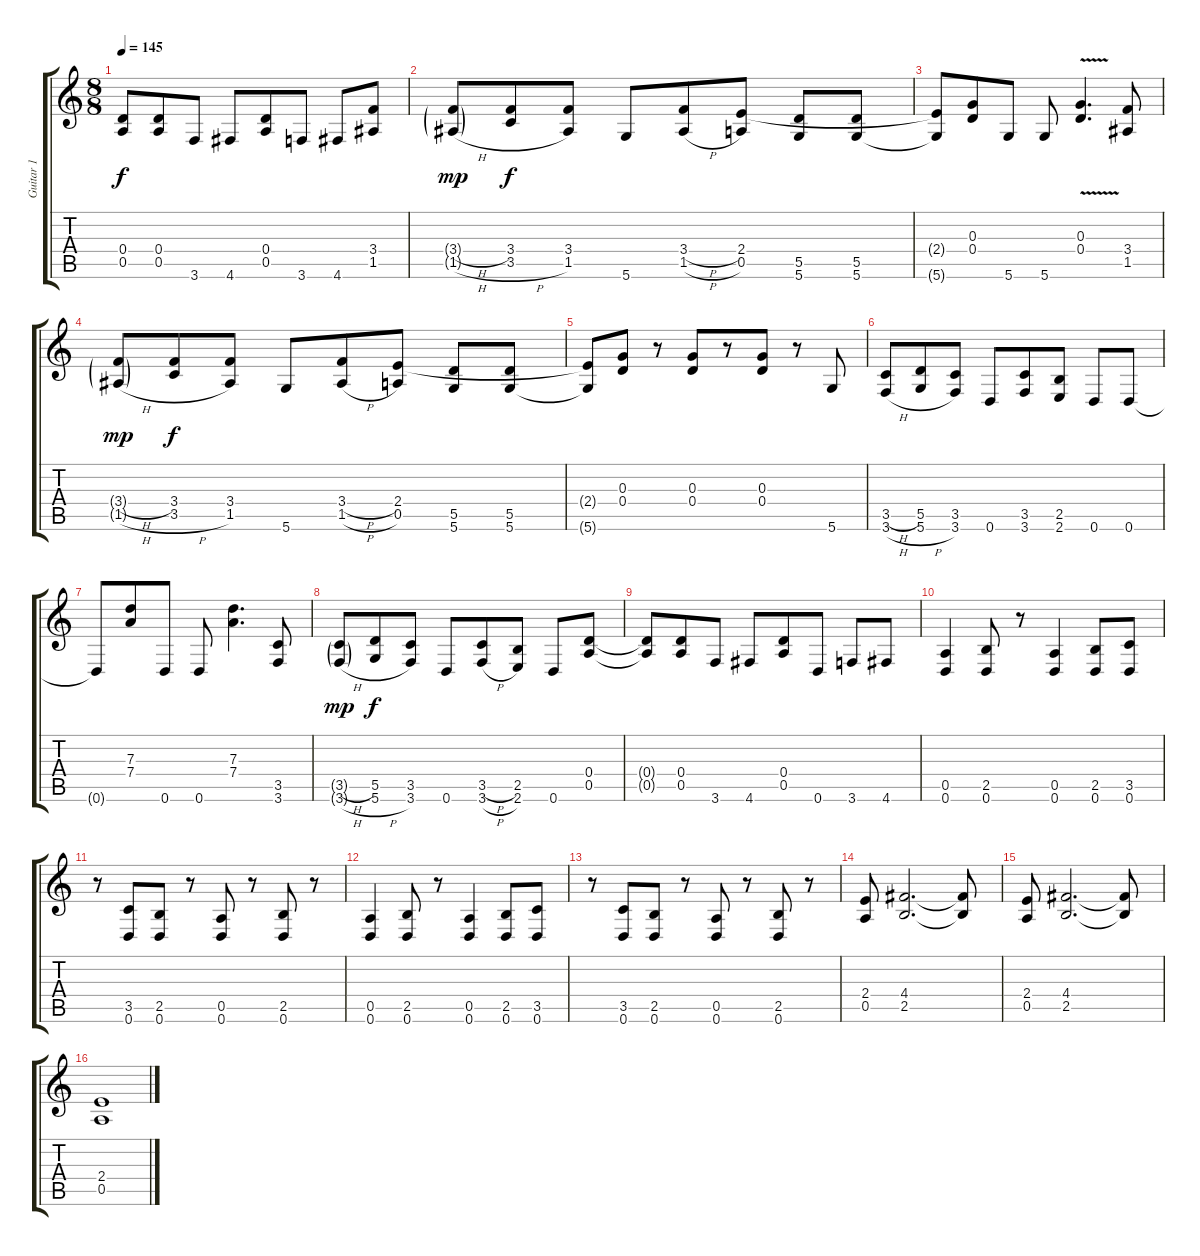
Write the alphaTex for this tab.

\track ("Guitar 1" "Guitar 1") {instrument overdrivenguitar}
\staff {score tabs}
\tuning (E4 B3 G3 D3 A2 D2) {hide}
\ts (8 8)
\tempo 145
\clef g2
\ks c
(0.4{t} 0.5{t}).8{dy f} (0.4 0.5).8 3.6.8 4.6.8 (0.4 0.5).8 3.6.8 4.6.8 (3.4 1.5).8 |
(3.4{h g} 1.5{h g}).8{dy mp} (3.4 3.5{h}).8{dy f} (3.4 1.5).8 5.6.8 (3.4{h} 1.5{h}).8 (2.4 0.5).8 (5.5 5.6).8 (5.5 5.6).8 |
(2.4{t} 5.6{t}).8 (0.3 0.4).8 5.6.8 5.6.8 (0.3{v} 0.4{v}).4{d} (3.4 1.5).8 |
(3.4{h g} 1.5{h g}).8{dy mp} (3.4 3.5{h}).8{dy f} (3.4 1.5).8 5.6.8 (3.4{h} 1.5{h}).8 (2.4 0.5).8 (5.5 5.6).8 (5.5 5.6).8 |
(2.4{t} 5.6{t}).8 (0.3 0.4).8 r.8 (0.3 0.4).8 r.8 (0.3 0.4).8 r.8 5.6.8 |
(3.5{h} 3.6{h}).8 (5.5 5.6{h}).8 (3.5 3.6).8 0.6.8 (3.5 3.6).8 (2.5 2.6).8 0.6.8 0.6.8 |
0.6{t}.8 (7.3 7.4).8 0.6.8 0.6.8 (7.3 7.4).4{d} (3.5 3.6).8 |
(3.5{h g} 3.6{h g}).8{dy mp} (5.5 5.6{h}).8{dy f} (3.5 3.6).8 0.6.8 (3.5{h} 3.6{h}).8 (2.5 2.6).8 0.6.8 (0.4 0.5).8 |
(0.4{t} 0.5{t}).8 (0.4 0.5).8 3.6.8 4.6.8 (0.4 0.5).8 0.6.8 3.6.8 4.6.8 |
(0.5 0.6).4 (2.5 0.6).8 r.8 (0.5 0.6).4 (2.5 0.6).8 (3.5 0.6).8 |
r.8 (3.5 0.6).8 (2.5 0.6).8 r.8 (0.5 0.6).8 r.8 (2.5 0.6).8 r.8 |
(0.5 0.6).4 (2.5 0.6).8 r.8 (0.5 0.6).4 (2.5 0.6).8 (3.5 0.6).8 |
r.8 (3.5 0.6).8 (2.5 0.6).8 r.8 (0.5 0.6).8 r.8 (2.5 0.6).8 r.8 |
(2.4 0.5).8 (4.4 2.5).2{d} (4.4{t} 2.5{t}).8 |
(2.4 0.5).8 (4.4 2.5).2{d} (4.4{t} 2.5{t}).8 |
(2.4 0.5).1
